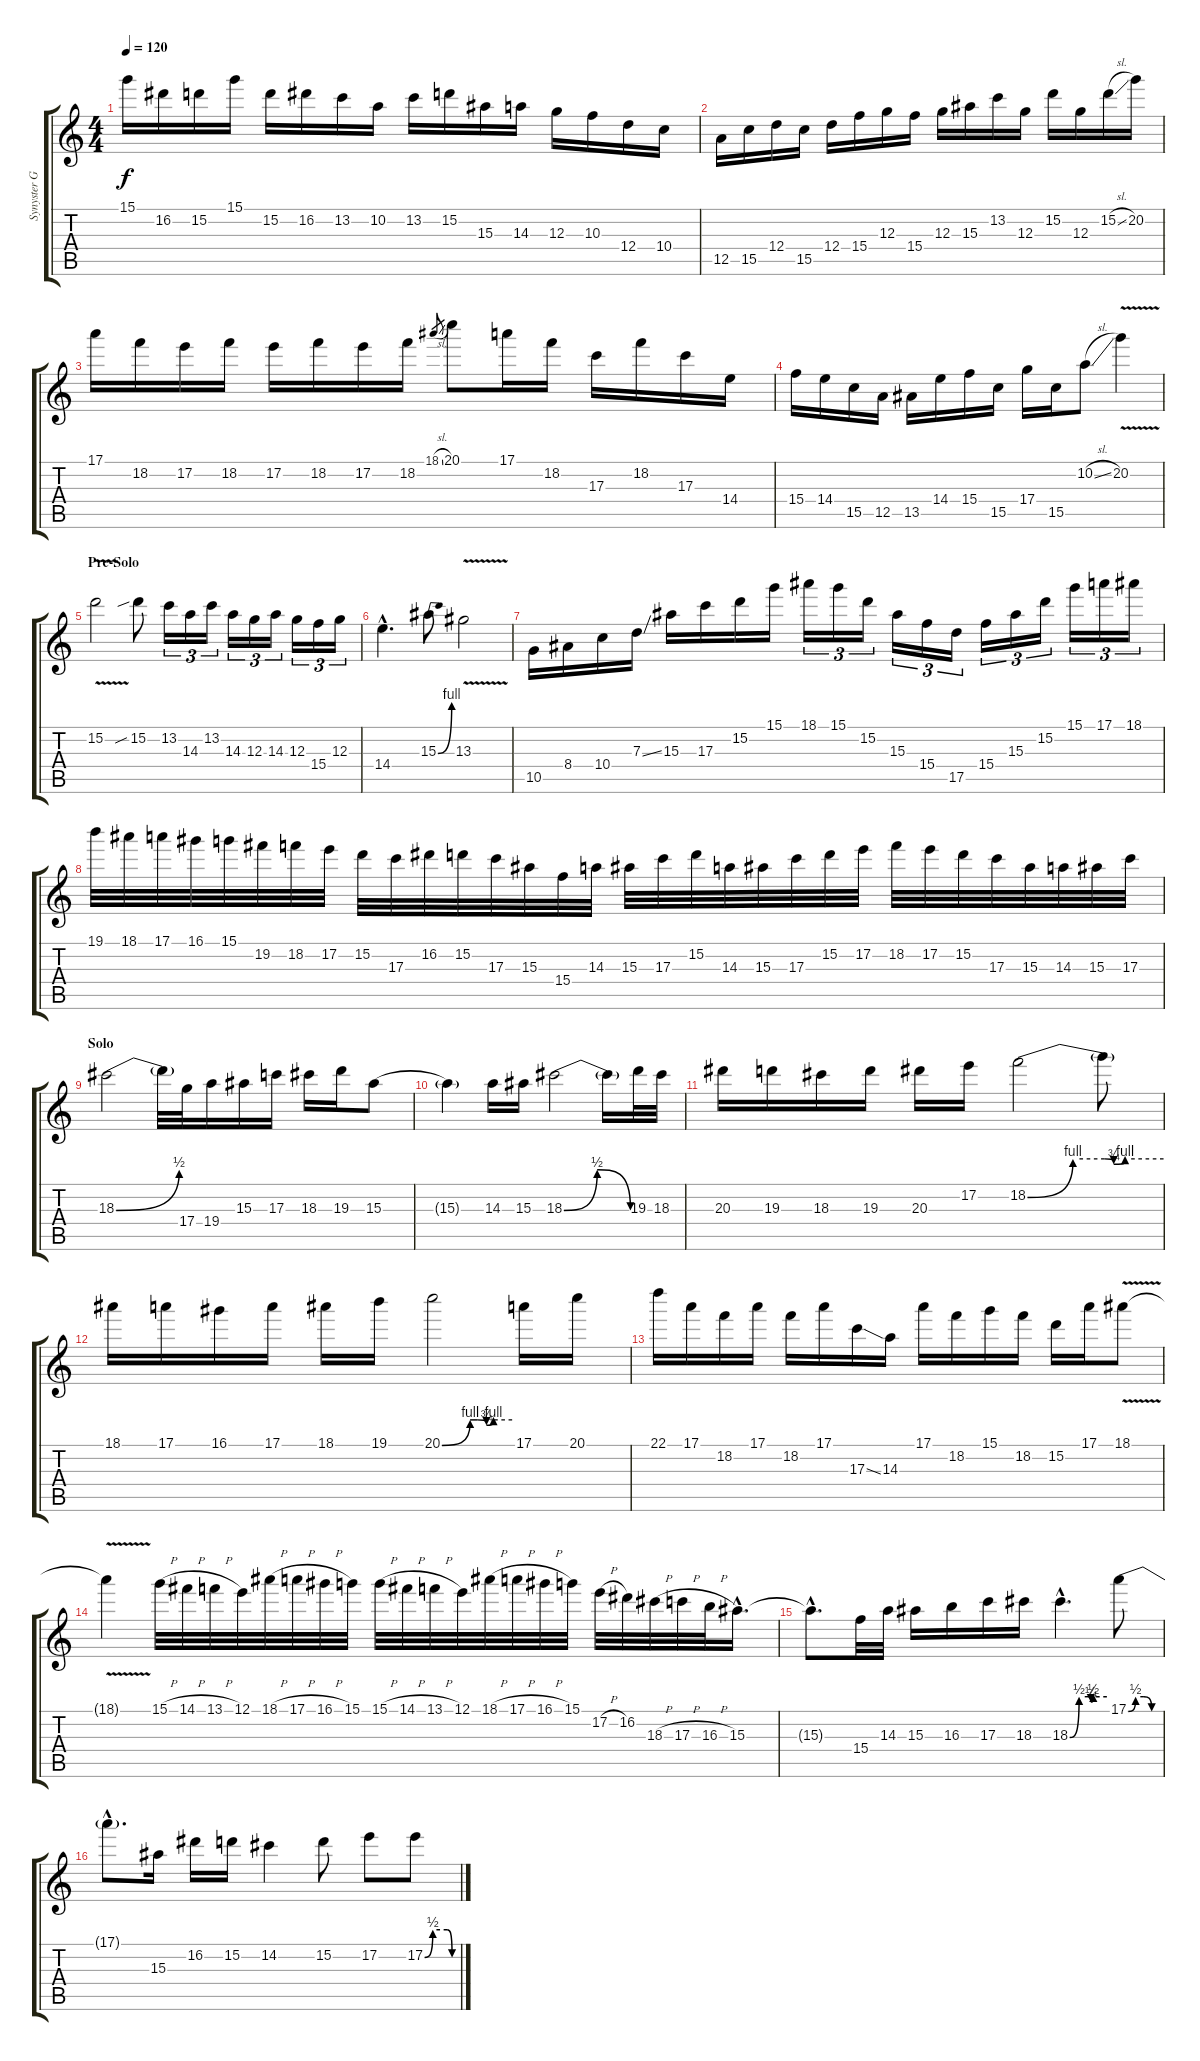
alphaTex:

\track ("Synyster Gates (Lead)" "Synyster G") {instrument overdrivenguitar}
\staff {score tabs}
\tuning (E4 B3 G3 D3 A2 D2) {hide}
\ts (4 4)
\tempo 120
\clef g2
\ks c
15.1.16{dy f} 16.2.16 15.2.16 15.1.16 15.2.16 16.2.16 13.2.16 10.2.16 13.2.16 15.2.16 15.3.16 14.3.16 12.3.16 10.3.16 12.4.16 10.4.16 |
12.5.16 15.5.16 12.4.16 15.5.16 12.4.16 15.4.16 12.3.16 15.4.16 12.3.16 15.3.16 13.2.16 12.3.16 15.2.16 12.3.16 15.2{sl}.16 20.2.16 |
17.1.16 18.2.16 17.2.16 18.2.16 17.2.16 18.2.16 17.2.16 18.2.16 18.1{sl}.8{gr} 20.1.8 17.1.16 18.2.16 17.3.16 18.2.16 17.3.16 14.4.16 |
15.4.16 14.4.16 15.5.16 12.5.16 13.5.16 14.4.16 15.4.16 15.5.16 17.4.16 15.5.16 10.2{sl}.8 20.2{v}.4 |
\section ("" "Pre-Solo")
15.2{v}.2 15.2{sib}.8 13.2.16{tu (3 2)} 14.3.16{tu (3 2)} 13.2.16{tu (3 2)} 14.3.16{tu (3 2)} 12.3.16{tu (3 2)} 14.3.16{tu (3 2)} 12.3.16{tu (3 2)} 15.4.16{tu (3 2)} 12.3.16{tu (3 2)} |
14.4{hac}.4{d} 15.3{be (bend 0 0 60 4)}.8 13.3{v}.2 |
10.5.16 8.4.16 10.4.16 7.3{ss}.16 15.3.16 17.3.16 15.2.16 15.1.16 18.1.16{tu (3 2)} 15.1.16{tu (3 2)} 15.2.16{tu (3 2)} 15.3.16{tu (3 2)} 15.4.16{tu (3 2)} 17.5.16{tu (3 2)} 15.4.16{tu (3 2)} 15.3.16{tu (3 2)} 15.2.16{tu (3 2)} 15.1.16{tu (3 2)} 17.1.16{tu (3 2)} 18.1.16{tu (3 2)} |
19.1.32 18.1.32 17.1.32 16.1.32 15.1.32 19.2.32 18.2.32 17.2.32 15.2.32 17.3.32 16.2.32 15.2.32 17.3.32 15.3.32 15.4.32 14.3.32 15.3.32 17.3.32 15.2.32 14.3.32 15.3.32 17.3.32 15.2.32 17.2.32 18.2.32 17.2.32 15.2.32 17.3.32 15.3.32 14.3.32 15.3.32 17.3.32 |
\section ("" "Solo")
18.3{be (bend 0 0 60 2)}.2 18.3{t}.32 17.4.32 19.4.16 15.3.16 17.3.16 18.3.16 19.3.16 15.3{be (hold 0 0 60 0)}.8 |
15.3{t}.4 14.3.16 15.3.16 18.3{be (bendrelease 0 0 15 2 55 2 60 0)}.2 18.3{t}.16 19.3.32 18.3.32 |
20.3.16 19.3.16 18.3.16 19.3.16 20.3.16 17.2.16 18.2{be (custom 0 0 20 4 34 4 38 3 43 4 60 4)}.2 18.2{t}.8 |
18.1.16 17.1.16 16.1.16 17.1.16 18.1.16 19.1.16 20.1{be (custom 0 0 24 4 30 4 38 3 44 4 60 4)}.2 17.1.16 20.1.16 |
22.1.16 17.1.16 18.2.16 17.1.16 18.2.16 17.1.16 17.3{ss}.16 14.3.16 17.1.16 18.2.16 15.1.16 18.2.16 15.2.16 17.1.16 18.1{v}.8 |
18.1{t}.4 15.1{h}.32 14.1{h}.32 13.1{h}.32 12.1.32 18.1{h}.32 17.1{h}.32 16.1{h}.32 15.1.32 15.1{h}.32 14.1{h}.32 13.1{h}.32 12.1.32 18.1{h}.32 17.1{h}.32 16.1{h}.32 15.1.32 17.2{h}.32 16.2.32 18.3{h}.32 17.3{h}.32 16.3{h}.32 15.3{hac}.16{d} |
15.3{hac t}.8{d} 15.4.32 14.3.32 15.3.16 16.3.16 17.3.16 18.3.16 18.3{be (custom 0 0 15 2 30 2 34 1 38 2 60 2) hac}.4{d} 17.1{be (custom 0 0 14 2 30 2 45 0 60 0)}.8 |
17.1{hac t}.8{d} 15.3.16 16.2.16 15.2.16 14.2.4 15.2.8 17.2.8 17.2{be (custom 0 0 15 2 42 2 51 0 60 0)}.8
